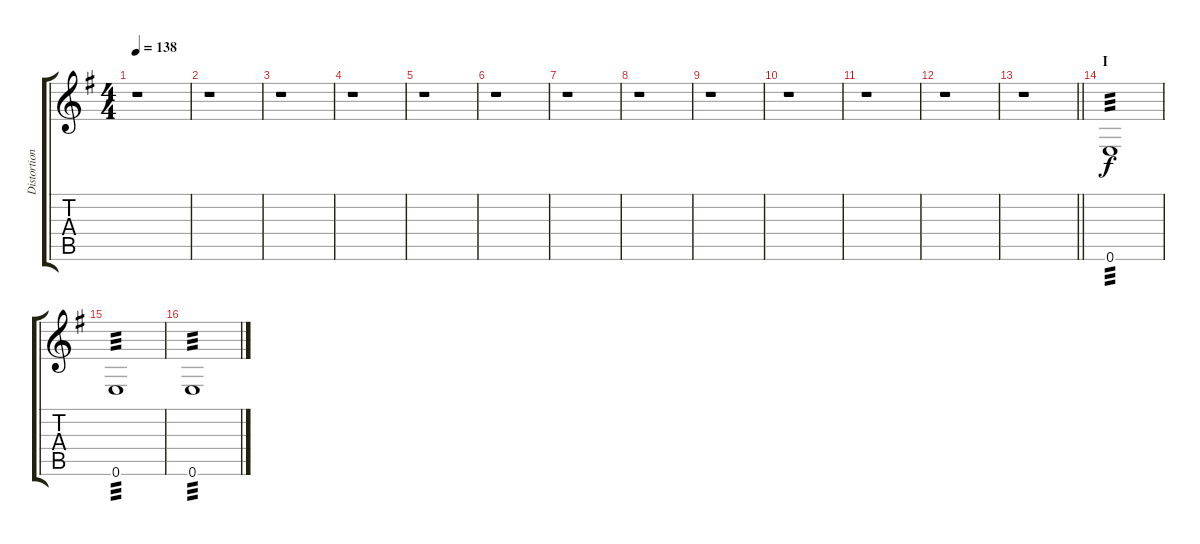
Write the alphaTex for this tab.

\track ("Distortion 2" "Distortion") {instrument distortionguitar}
\staff {score tabs}
\tuning (E4 B3 G3 D3 A2 E2) {hide}
\ts (4 4)
\tempo 138
\clef g2
\ks g
r.1{dy f} |
r.1 |
r.1 |
r.1 |
r.1 |
r.1 |
r.1 |
r.1 |
r.1 |
r.1 |
r.1 |
r.1 |
\barLineRight lightlight
r.1 |
\section ("" "I")
0.6.1{tp 3} |
0.6.1{tp 3} |
0.6.1{tp 3}
